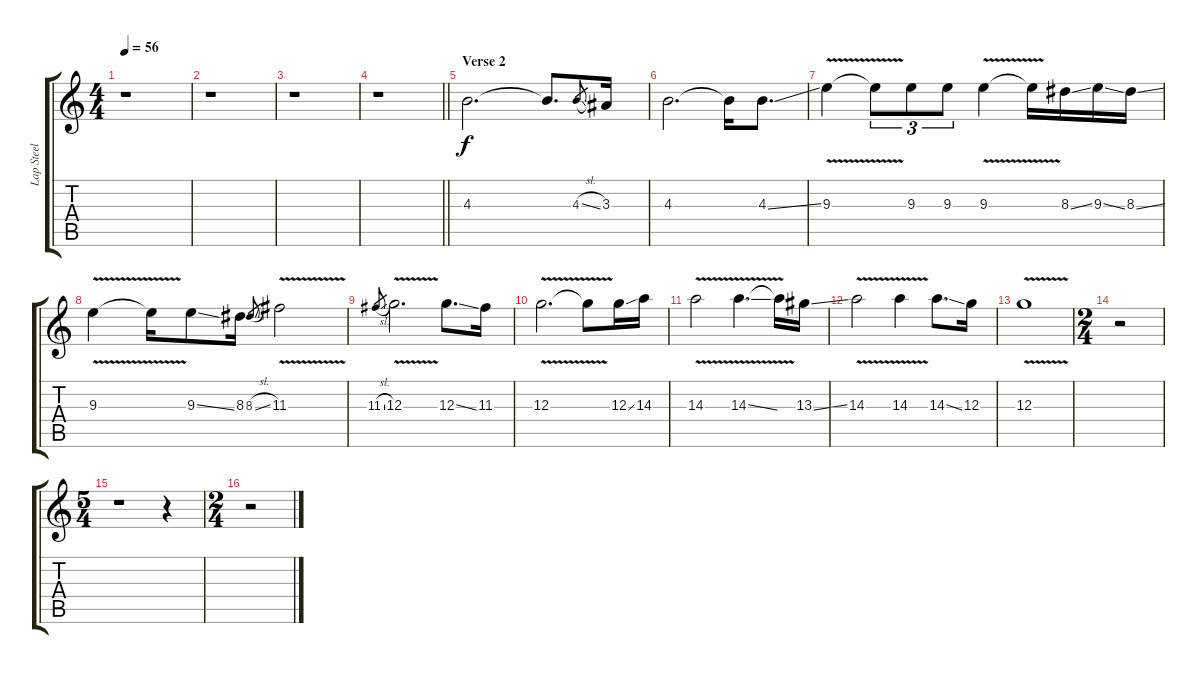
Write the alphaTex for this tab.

\track ("Lap Steel (Gilmour)" "Lap Steel ") {instrument electricguitarjazz}
\staff {score tabs}
\tuning (E4 B3 G3 D3 A2 E2) {hide}
\ts (4 4)
\tempo 56
\clef g2
\ks c
r.1{dy f} |
r.1 |
r.1 |
\barLineRight lightlight
r.1 |
\section ("" "Verse 2")
4.3.2{d} 4.3{t}.8{d} 4.3{sl}.8{gr} 3.3.16 |
4.3.2{d} 4.3{t}.16 4.3{ss}.8{d} |
9.3{v}.4 9.3{t}.8{tu (3 2)} 9.3.8{tu (3 2)} 9.3.8{tu (3 2)} 9.3{v}.4 9.3{t}.16 8.3{ss}.16 9.3{ss}.16 8.3{ss}.16 |
9.3{v}.4 9.3{t}.16 9.3{ss}.8 8.3.16 8.3{sl}.8{gr} 11.3{v}.2 |
11.3{sl}.8{gr} 12.3{v}.2{d} 12.3{ss}.8{d} 11.3.16 |
12.3{v}.2{d} 12.3{t}.8 12.3{ss}.16 14.3.16 |
14.3{v}.2 14.3{v ss}.4{d} 14.3{t}.16 13.3{ss}.16 |
14.3{v}.2 14.3{v}.4 14.3{ss}.8{d} 12.3.16 |
12.3{v}.1 |
\ts (2 4)
r.2 |
\ts (5 4)
r.1 r.4 |
\ts (2 4)
r.2
